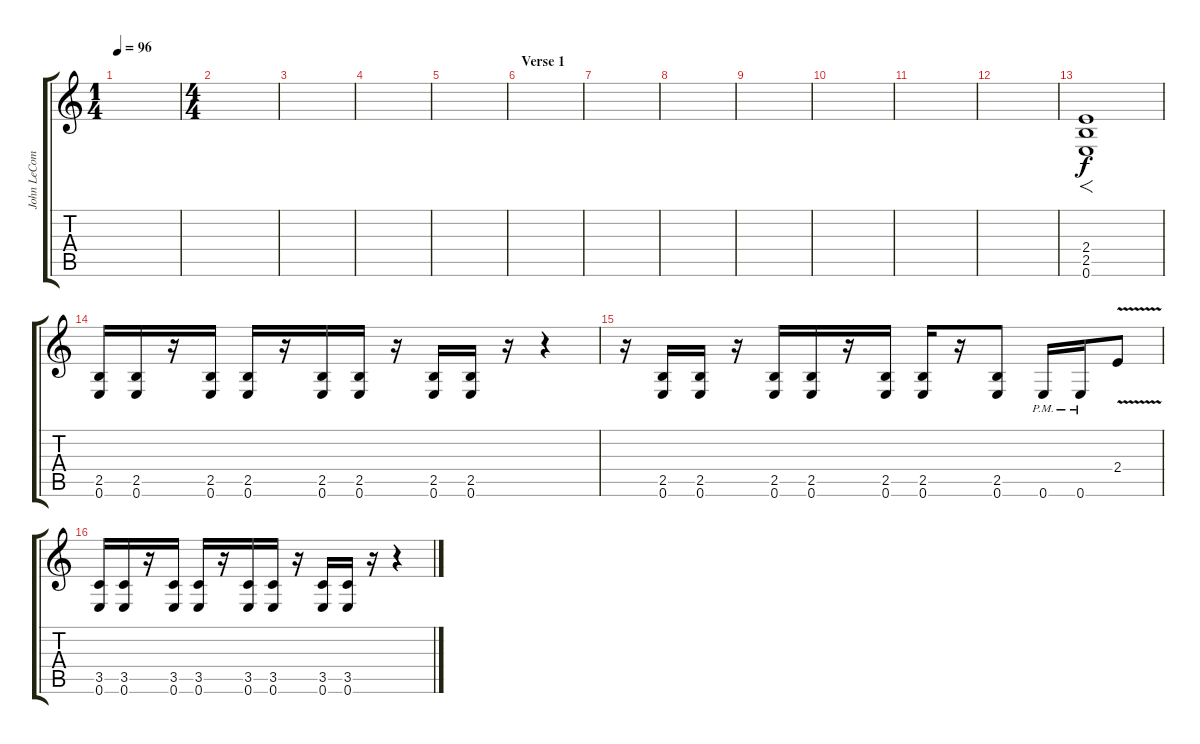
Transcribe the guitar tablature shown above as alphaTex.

\track ("John LeCompt (Rythm Guitar)" "John LeCom") {instrument distortionguitar}
\staff {score tabs}
\tuning (E4 B3 G3 D3 A2 E2) {hide}
\ts (1 4)
\tempo 96
\clef g2
\ks c
|
\ts (4 4)
|
|
|
|
\section ("" "Verse 1")
|
|
|
|
|
|
|
(2.4 2.5 0.6).1{f balance 0} |
(2.5 0.6).16{dy f} (2.5 0.6).16 r.16 (2.5 0.6).16 (2.5 0.6).16 r.16 (2.5 0.6).16 (2.5 0.6).16 r.16 (2.5 0.6).16 (2.5 0.6).16 r.16 r.4 |
r.16 (2.5 0.6).16 (2.5 0.6).16 r.16 (2.5 0.6).16 (2.5 0.6).16 r.16 (2.5 0.6).16 (2.5 0.6).16 r.16 (2.5 0.6).8 0.6{pm}.16 0.6{pm}.16 2.4{v}.8 |
(3.5 0.6).16 (3.5 0.6).16 r.16 (3.5 0.6).16 (3.5 0.6).16 r.16 (3.5 0.6).16 (3.5 0.6).16 r.16 (3.5 0.6).16 (3.5 0.6).16 r.16 r.4
